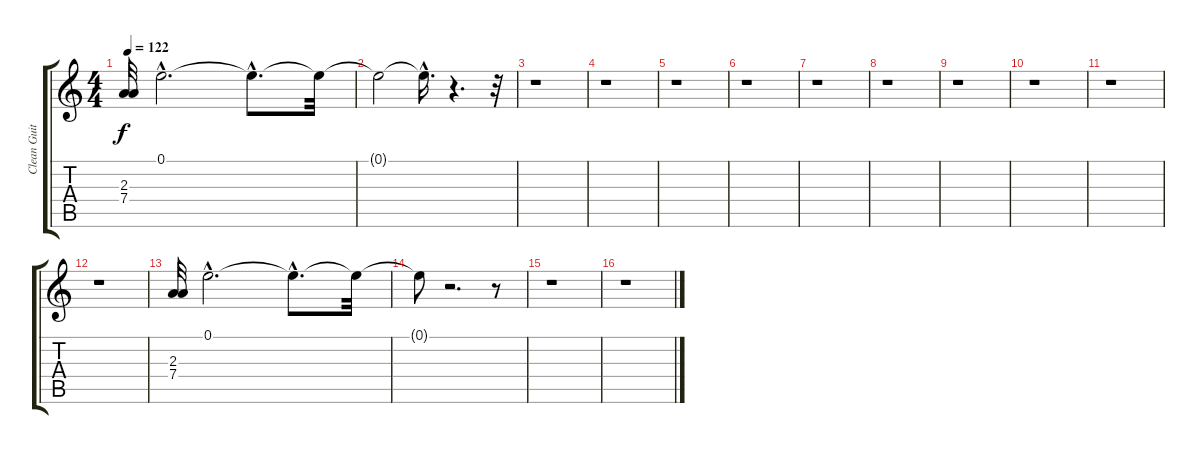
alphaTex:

\track ("Clean Guitar" "Clean Guit") {instrument electricguitarclean}
\staff {score tabs}
\tuning (E4 B3 G3 D3 A2 E2) {hide}
\ts (4 4)
\tempo 122
\clef g2
\ks c
(2.3 7.4).32{dy f} 0.1{hac}.2{d} 0.1{hac t}.8{d} 0.1{t}.32 |
0.1{t}.2 0.1{hac t}.16{d} r.4{d} r.32 |
r.1 |
r.1 |
r.1 |
r.1 |
r.1 |
r.1 |
r.1 |
r.1 |
r.1 |
r.1 |
(2.3 7.4).32 0.1{hac}.2{d} 0.1{hac t}.8{d} 0.1{t}.32 |
0.1{t}.8 r.2{d} r.8 |
r.1 |
r.1
